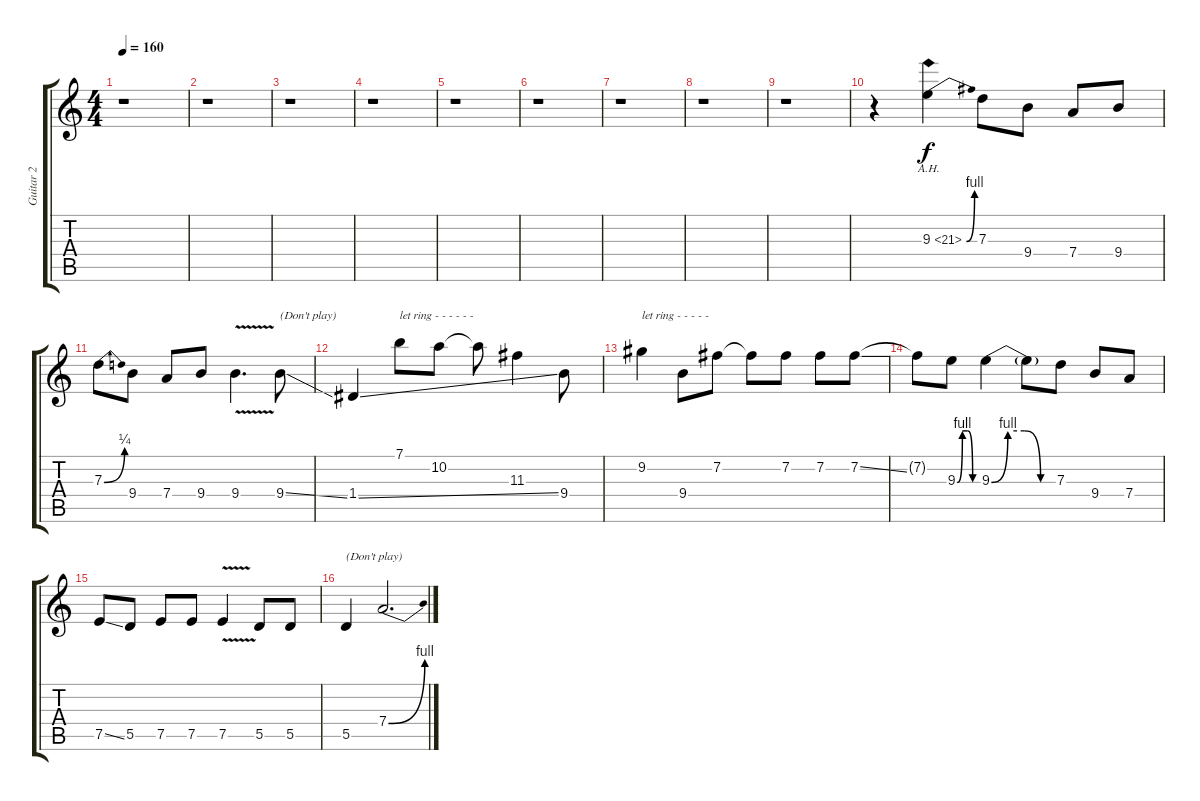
\track ("Guitar 2" "Guitar 2") {instrument distortionguitar}
\staff {score tabs}
\tuning (E4 B3 G3 D3 A2 E2) {hide}
\ts (4 4)
\tempo 160
\clef g2
\ks c
r.1{dy f instrument distortionguitar} |
r.1 |
r.1 |
r.1 |
r.1 |
r.1 |
r.1 |
r.1 |
r.1 |
r.4 9.3{be (bend 0 0 60 4) ah 12}.4 7.3.8 9.4.8 7.4.8 9.4.8 |
7.3{be (bend 0 0 60 1)}.8 9.4.8 7.4.8 9.4.8 9.4{v}.4{d} 9.4{ss}.8{txt "(Don't play)"} |
1.4{ss}.4 7.1.8{txt "let ring - - - - - - "} 10.2.8 10.2{t}.8 11.3.4 9.4.8 |
9.2.4{txt "let ring - - - - - "} 9.4.8 7.2.8 7.2{t}.8 7.2.8 7.2.8 7.2{ss}.8 |
7.2{t}.8 9.3{be (custom 0 0 15 4 30 4 45 0 60 0)}.8 9.3{be (custom 0 0 15 4 30 4 45 0 60 0)}.4 9.3{t}.8 7.3.8 9.4.8 7.4.8 |
7.5{ss}.8 5.5.8 7.5.8 7.5.8 7.5{v}.4 5.5.8 5.5.8 |
5.5.4{txt "(Don't play)"} 7.4{be (bend 0 0 60 4)}.2{d}
